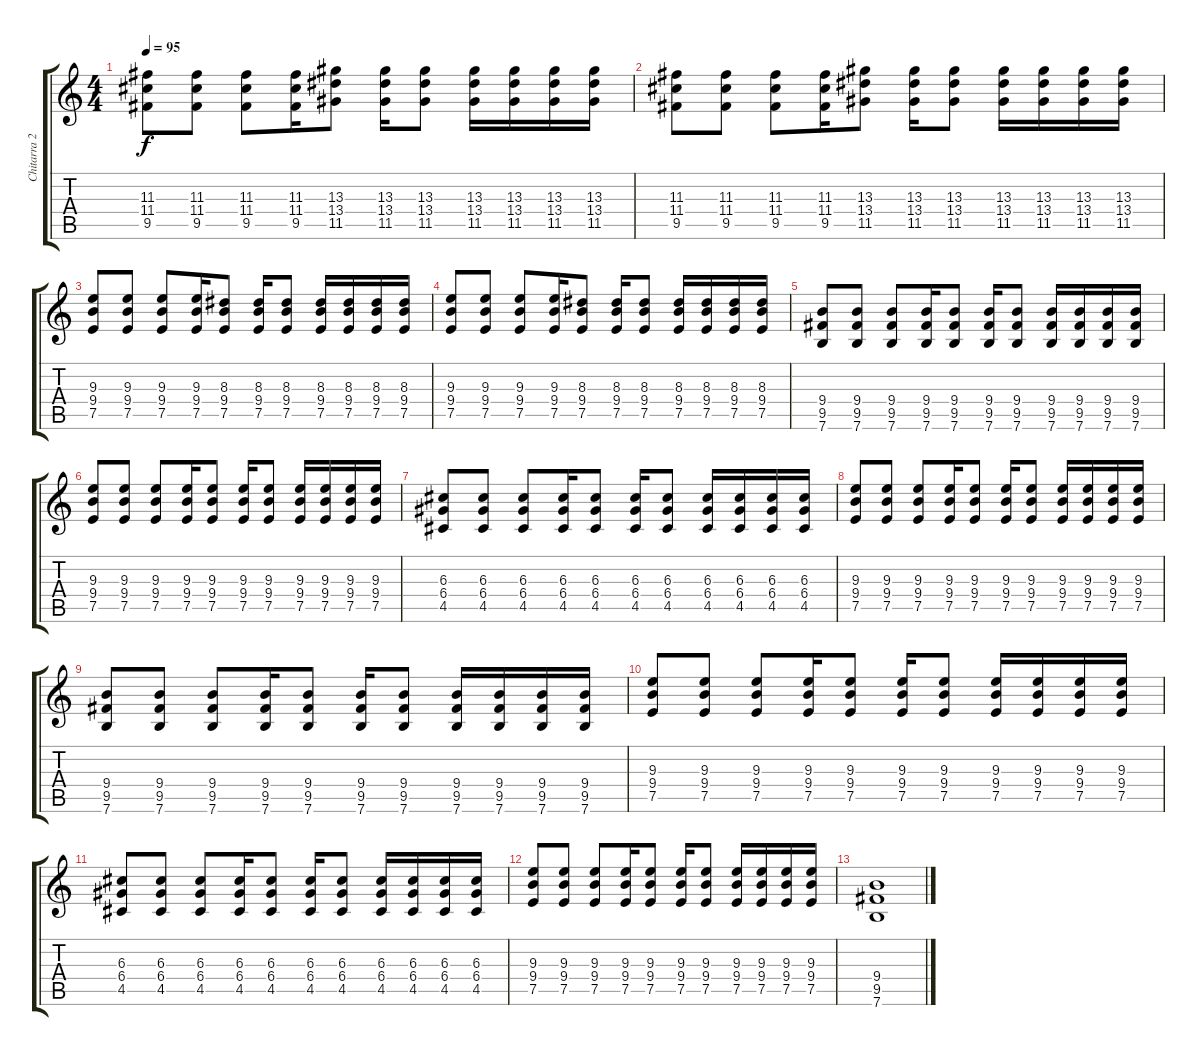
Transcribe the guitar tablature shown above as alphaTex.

\track ("Chitarra 2" "Chitarra 2") {instrument distortionguitar}
\staff {score tabs}
\tuning (E4 B3 G3 D3 A2 E2) {hide}
\ts (4 4)
\tempo 95
\clef g2
\ks c
(11.3 11.4 9.5).8{dy f} (11.3 11.4 9.5).8 (11.3 11.4 9.5).8 (11.3 11.4 9.5).16 (13.3 13.4 11.5).8 (13.3 13.4 11.5).16 (13.3 13.4 11.5).8 (13.3 13.4 11.5).16 (13.3 13.4 11.5).16 (13.3 13.4 11.5).16 (13.3 13.4 11.5).16 |
(11.3 11.4 9.5).8 (11.3 11.4 9.5).8 (11.3 11.4 9.5).8 (11.3 11.4 9.5).16 (13.3 13.4 11.5).8 (13.3 13.4 11.5).16 (13.3 13.4 11.5).8 (13.3 13.4 11.5).16 (13.3 13.4 11.5).16 (13.3 13.4 11.5).16 (13.3 13.4 11.5).16 |
(9.3 9.4 7.5).8 (9.3 9.4 7.5).8 (9.3 9.4 7.5).8 (9.3 9.4 7.5).16 (8.3 9.4 7.5).8 (8.3 9.4 7.5).16 (8.3 9.4 7.5).8 (8.3 9.4 7.5).16 (8.3 9.4 7.5).16 (8.3 9.4 7.5).16 (8.3 9.4 7.5).16 |
(9.3 9.4 7.5).8 (9.3 9.4 7.5).8 (9.3 9.4 7.5).8 (9.3 9.4 7.5).16 (8.3 9.4 7.5).8 (8.3 9.4 7.5).16 (8.3 9.4 7.5).8 (8.3 9.4 7.5).16 (8.3 9.4 7.5).16 (8.3 9.4 7.5).16 (8.3 9.4 7.5).16 |
(9.4 9.5 7.6).8 (9.4 9.5 7.6).8 (9.4 9.5 7.6).8 (9.4 9.5 7.6).16 (9.4 9.5 7.6).8 (9.4 9.5 7.6).16 (9.4 9.5 7.6).8 (9.4 9.5 7.6).16 (9.4 9.5 7.6).16 (9.4 9.5 7.6).16 (9.4 9.5 7.6).16 |
(9.3 9.4 7.5).8 (9.3 9.4 7.5).8 (9.3 9.4 7.5).8 (9.3 9.4 7.5).16 (9.3 9.4 7.5).8 (9.3 9.4 7.5).16 (9.3 9.4 7.5).8 (9.3 9.4 7.5).16 (9.3 9.4 7.5).16 (9.3 9.4 7.5).16 (9.3 9.4 7.5).16 |
(6.3 6.4 4.5).8 (6.3 6.4 4.5).8 (6.3 6.4 4.5).8 (6.3 6.4 4.5).16 (6.3 6.4 4.5).8 (6.3 6.4 4.5).16 (6.3 6.4 4.5).8 (6.3 6.4 4.5).16 (6.3 6.4 4.5).16 (6.3 6.4 4.5).16 (6.3 6.4 4.5).16 |
(9.3 9.4 7.5).8 (9.3 9.4 7.5).8 (9.3 9.4 7.5).8 (9.3 9.4 7.5).16 (9.3 9.4 7.5).8 (9.3 9.4 7.5).16 (9.3 9.4 7.5).8 (9.3 9.4 7.5).16 (9.3 9.4 7.5).16 (9.3 9.4 7.5).16 (9.3 9.4 7.5).16 |
(9.4 9.5 7.6).8 (9.4 9.5 7.6).8 (9.4 9.5 7.6).8 (9.4 9.5 7.6).16 (9.4 9.5 7.6).8 (9.4 9.5 7.6).16 (9.4 9.5 7.6).8 (9.4 9.5 7.6).16 (9.4 9.5 7.6).16 (9.4 9.5 7.6).16 (9.4 9.5 7.6).16 |
(9.3 9.4 7.5).8 (9.3 9.4 7.5).8 (9.3 9.4 7.5).8 (9.3 9.4 7.5).16 (9.3 9.4 7.5).8 (9.3 9.4 7.5).16 (9.3 9.4 7.5).8 (9.3 9.4 7.5).16 (9.3 9.4 7.5).16 (9.3 9.4 7.5).16 (9.3 9.4 7.5).16 |
(6.3 6.4 4.5).8 (6.3 6.4 4.5).8 (6.3 6.4 4.5).8 (6.3 6.4 4.5).16 (6.3 6.4 4.5).8 (6.3 6.4 4.5).16 (6.3 6.4 4.5).8 (6.3 6.4 4.5).16 (6.3 6.4 4.5).16 (6.3 6.4 4.5).16 (6.3 6.4 4.5).16 |
(9.3 9.4 7.5).8 (9.3 9.4 7.5).8 (9.3 9.4 7.5).8 (9.3 9.4 7.5).16 (9.3 9.4 7.5).8 (9.3 9.4 7.5).16 (9.3 9.4 7.5).8 (9.3 9.4 7.5).16 (9.3 9.4 7.5).16 (9.3 9.4 7.5).16 (9.3 9.4 7.5).16 |
(9.4 9.5 7.6).1
